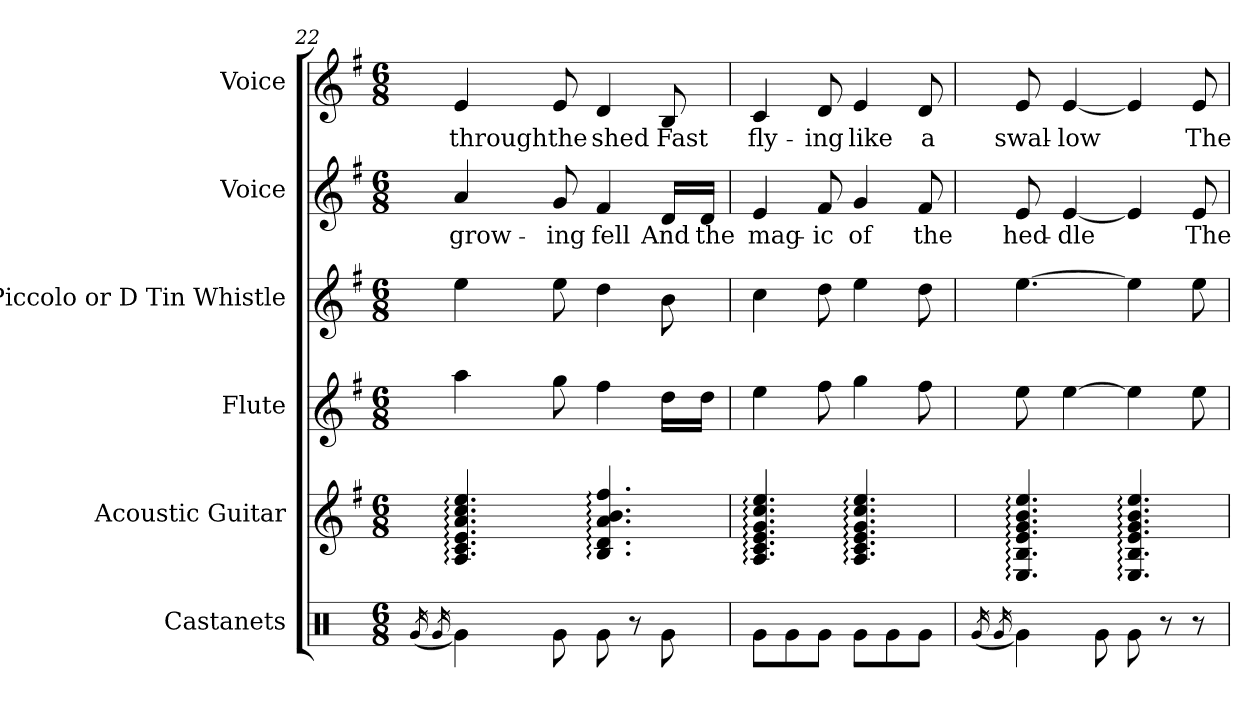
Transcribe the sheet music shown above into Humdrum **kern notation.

**kern	**kern	**kern	**kern	**kern	**text	**kern	**text
*part6	*part5	*part4	*part3	*part2	*part2	*part1	*part1
*staff6	*staff5	*staff4	*staff3	*staff2	*staff2	*staff1	*staff1
*I"Castanets	*I"Acoustic Guitar	*I"Flute	*I"Piccolo or   D Tin Whistle	*I"Voice	*	*I"Voice	*
*I'Cast.	*I'A. Gtr.	*I'Fl.	*I'Picc.	*I'Voice	*	*I'Voice	*
!!LO:LB:g=z
*clefX	*clefG2	*clefG2	*clefG2	*clefG2	*	*clefG2	*
*	*ITrd7c12	*	*ITrd-7c-12	*	*	*	*
*k[]	*k[f#]	*k[f#]	*k[f#]	*k[f#]	*	*k[f#]	*
*C:	*G:	*G:	*G:	*G:	*	*G:	*
*M6/8	*M6/8	*M6/8	*M6/8	*M6/8	*	*M6/8	*
=22	=22	=22	=22	=22	=22	=22	=22
(16qRgi/	.	.	.	.	.	.	.
16qRgi/	.	.	.	.	.	.	.
!	!	!	!	!	!LO:LY:b:color=#000000	!	!
!	!	!	!	!	!	!	!LO:LY:b:color=#000000
4Rgi\)	4.AAi/: 4.Ci: 4.Ei: 4.Ai: 4.ci: 4.ei:	4aai\	4eeei\	4ai/	grow-	4ei/	through
!	!	!	!	!	!LO:LY:b:color=#000000	!	!
!	!	!	!	!	!	!	!LO:LY:b:color=#000000
8Rgi\	.	8ggi\	8eeei\	8gi/	-ing	8ei/	the
!	!	!	!	!	!LO:LY:b:color=#000000	!	!
!	!	!	!	!	!	!	!LO:LY:b:color=#000000
8Rgi\	4.BBi/: 4.Di: 4.Ai: 4.Bi: 4.f#i:	4ff#i\	4dddi\	4f#i/	fell	4di/	shed
8r	.	.	.	.	.	.	.
!	!	!	!	!	!LO:LY:b:color=#000000	!	!
!	!	!	!	!	!	!	!LO:LY:b:color=#000000
8Rgi\	.	16ddi\LL	8bbi\	16di/LL	And	8Bi/	Fast
!	!	!	!	!	!LO:LY:b:color=#000000	!	!
.	.	16ddi\JJ	.	16di/JJ	the	.	.
=23	=23	=23	=23	=23	=23	=23	=23
!	!	!	!	!	!LO:LY:b:color=#000000	!	!
!	!	!	!	!	!	!	!LO:LY:b:color=#000000
8Rgi\L	4.AAi/: 4.Ci: 4.Ei: 4.Gi: 4.ci: 4.ei:	4eei\	4ccci\	4ei/	mag-	4ci/	fly-
8Rgi\	.	.	.	.	.	.	.
!	!	!	!	!	!LO:LY:b:color=#000000	!	!
!	!	!	!	!	!	!	!LO:LY:b:color=#000000
8Rgi\J	.	8ff#i\	8dddi\	8f#i/	-ic	8di/	-ing
!	!	!	!	!	!LO:LY:b:color=#000000	!	!
!	!	!	!	!	!	!	!LO:LY:b:color=#000000
8Rgi\L	4.AAi/: 4.Ci: 4.Ei: 4.Gi: 4.ci: 4.ei:	4ggi\	4eeei\	4gi/	of	4ei/	like
8Rgi\	.	.	.	.	.	.	.
!	!	!	!	!	!LO:LY:b:color=#000000	!	!
!	!	!	!	!	!	!	!LO:LY:b:color=#000000
8Rgi\J	.	8ff#i\	8dddi\	8f#i/	the	8di/	a
=24	=24	=24	=24	=24	=24	=24	=24
(16qRgi/	.	.	.	.	.	.	.
16qRgi/	.	.	.	.	.	.	.
!	!	!	!	!	!LO:LY:b:color=#000000	!	!
!	!	!	!	!	!	!	!LO:LY:b:color=#000000
4Rgi\)	4.EEi/: 4.BBi: 4.Ei: 4.Gi: 4.Bi: 4.ei:	8eei\	[4.eeei\	8ei/	hed-	8ei/	swal-
!	!	!	!	!	!LO:LY:b:color=#000000	!	!
!	!	!	!	!	!	!	!LO:LY:b:color=#000000
.	.	[4eei\	.	[4ei/	-dle	[4ei/	-low
8Rgi\	.	.	.	.	.	.	.
8Rgi\	4.EEi/: 4.BBi: 4.Ei: 4.Gi: 4.Bi: 4.ei:	4eei\]	4eeei\]	4ei/]	.	4ei/]	.
8r	.	.	.	.	.	.	.
!	!	!	!	!	!LO:LY:b:color=#000000	!	!
!	!	!	!	!	!	!	!LO:LY:b:color=#000000
8r	.	8eei\	8eeei\	8ei/	The	8ei/	The
=	=	=	=	=	=	=	=
*-	*-	*-	*-	*-	*-	*-	*-
